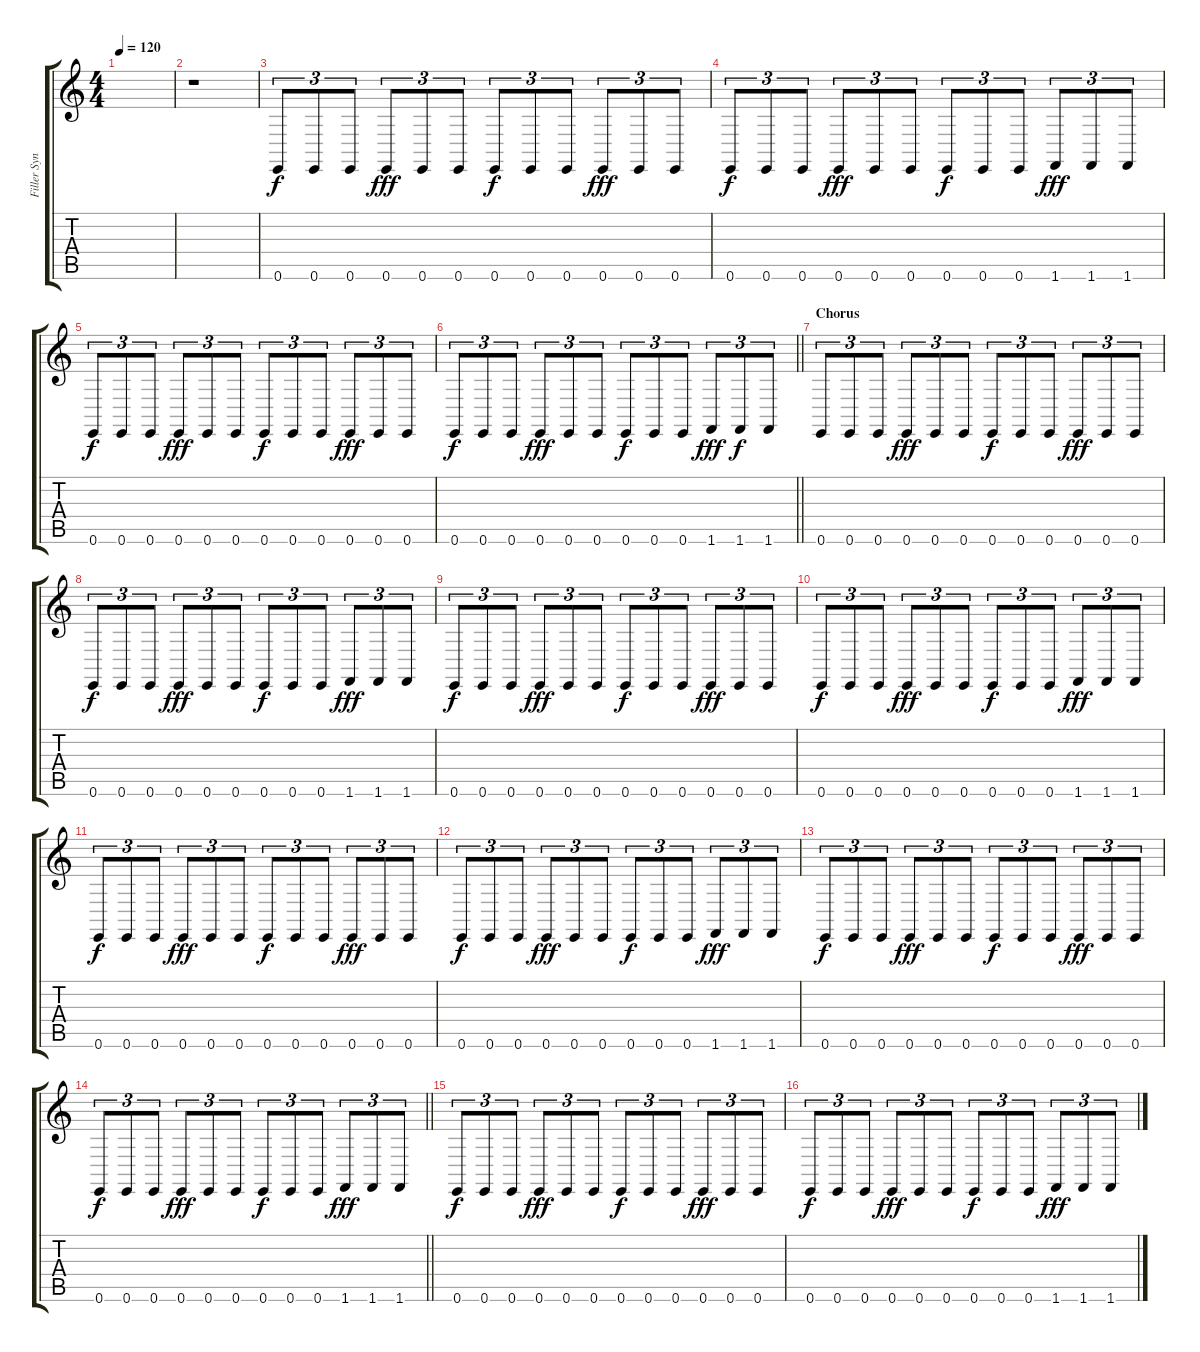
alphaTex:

\track ("Filler Synth" "Filler Syn") {instrument lead2sawtooth}
\staff {score tabs}
\tuning (E4 B3 G3 D3 A2 E2) {hide}
\ts (4 4)
\tempo 120
\clef g2
\ks c
|
r.1{volume 0} |
0.6.8{tu (3 2) dy f volume 7} 0.6.8{tu (3 2)} 0.6.8{tu (3 2)} 0.6.8{tu (3 2) dy fff} 0.6.8{tu (3 2)} 0.6.8{tu (3 2)} 0.6.8{tu (3 2) dy f} 0.6.8{tu (3 2)} 0.6.8{tu (3 2)} 0.6.8{tu (3 2) dy fff} 0.6.8{tu (3 2)} 0.6.8{tu (3 2)} |
0.6.8{tu (3 2) dy f} 0.6.8{tu (3 2)} 0.6.8{tu (3 2)} 0.6.8{tu (3 2) dy fff} 0.6.8{tu (3 2)} 0.6.8{tu (3 2)} 0.6.8{tu (3 2) dy f} 0.6.8{tu (3 2)} 0.6.8{tu (3 2)} 1.6.8{tu (3 2) dy fff} 1.6.8{tu (3 2)} 1.6.8{tu (3 2)} |
0.6.8{tu (3 2) dy f} 0.6.8{tu (3 2)} 0.6.8{tu (3 2)} 0.6.8{tu (3 2) dy fff} 0.6.8{tu (3 2)} 0.6.8{tu (3 2)} 0.6.8{tu (3 2) dy f} 0.6.8{tu (3 2)} 0.6.8{tu (3 2)} 0.6.8{tu (3 2) dy fff} 0.6.8{tu (3 2)} 0.6.8{tu (3 2)} |
\barLineRight lightlight
0.6.8{tu (3 2) dy f} 0.6.8{tu (3 2)} 0.6.8{tu (3 2)} 0.6.8{tu (3 2) dy fff} 0.6.8{tu (3 2)} 0.6.8{tu (3 2)} 0.6.8{tu (3 2) dy f} 0.6.8{tu (3 2)} 0.6.8{tu (3 2)} 1.6.8{tu (3 2) dy fff} 1.6.8{tu (3 2) dy f} 1.6.8{tu (3 2)} |
\section ("" "Chorus")
0.6.8{tu (3 2)} 0.6.8{tu (3 2)} 0.6.8{tu (3 2)} 0.6.8{tu (3 2) dy fff} 0.6.8{tu (3 2)} 0.6.8{tu (3 2)} 0.6.8{tu (3 2) dy f} 0.6.8{tu (3 2)} 0.6.8{tu (3 2)} 0.6.8{tu (3 2) dy fff} 0.6.8{tu (3 2)} 0.6.8{tu (3 2)} |
0.6.8{tu (3 2) dy f} 0.6.8{tu (3 2)} 0.6.8{tu (3 2)} 0.6.8{tu (3 2) dy fff} 0.6.8{tu (3 2)} 0.6.8{tu (3 2)} 0.6.8{tu (3 2) dy f} 0.6.8{tu (3 2)} 0.6.8{tu (3 2)} 1.6.8{tu (3 2) dy fff} 1.6.8{tu (3 2)} 1.6.8{tu (3 2)} |
0.6.8{tu (3 2) dy f} 0.6.8{tu (3 2)} 0.6.8{tu (3 2)} 0.6.8{tu (3 2) dy fff} 0.6.8{tu (3 2)} 0.6.8{tu (3 2)} 0.6.8{tu (3 2) dy f} 0.6.8{tu (3 2)} 0.6.8{tu (3 2)} 0.6.8{tu (3 2) dy fff} 0.6.8{tu (3 2)} 0.6.8{tu (3 2)} |
0.6.8{tu (3 2) dy f} 0.6.8{tu (3 2)} 0.6.8{tu (3 2)} 0.6.8{tu (3 2) dy fff} 0.6.8{tu (3 2)} 0.6.8{tu (3 2)} 0.6.8{tu (3 2) dy f} 0.6.8{tu (3 2)} 0.6.8{tu (3 2)} 1.6.8{tu (3 2) dy fff} 1.6.8{tu (3 2)} 1.6.8{tu (3 2)} |
0.6.8{tu (3 2) dy f} 0.6.8{tu (3 2)} 0.6.8{tu (3 2)} 0.6.8{tu (3 2) dy fff} 0.6.8{tu (3 2)} 0.6.8{tu (3 2)} 0.6.8{tu (3 2) dy f} 0.6.8{tu (3 2)} 0.6.8{tu (3 2)} 0.6.8{tu (3 2) dy fff} 0.6.8{tu (3 2)} 0.6.8{tu (3 2)} |
0.6.8{tu (3 2) dy f} 0.6.8{tu (3 2)} 0.6.8{tu (3 2)} 0.6.8{tu (3 2) dy fff} 0.6.8{tu (3 2)} 0.6.8{tu (3 2)} 0.6.8{tu (3 2) dy f} 0.6.8{tu (3 2)} 0.6.8{tu (3 2)} 1.6.8{tu (3 2) dy fff} 1.6.8{tu (3 2)} 1.6.8{tu (3 2)} |
0.6.8{tu (3 2) dy f} 0.6.8{tu (3 2)} 0.6.8{tu (3 2)} 0.6.8{tu (3 2) dy fff} 0.6.8{tu (3 2)} 0.6.8{tu (3 2)} 0.6.8{tu (3 2) dy f} 0.6.8{tu (3 2)} 0.6.8{tu (3 2)} 0.6.8{tu (3 2) dy fff} 0.6.8{tu (3 2)} 0.6.8{tu (3 2)} |
\barLineRight lightlight
0.6.8{tu (3 2) dy f} 0.6.8{tu (3 2)} 0.6.8{tu (3 2)} 0.6.8{tu (3 2) dy fff} 0.6.8{tu (3 2)} 0.6.8{tu (3 2)} 0.6.8{tu (3 2) dy f} 0.6.8{tu (3 2)} 0.6.8{tu (3 2)} 1.6.8{tu (3 2) dy fff} 1.6.8{tu (3 2)} 1.6.8{tu (3 2)} |
\section ("" "")
0.6.8{tu (3 2) dy f} 0.6.8{tu (3 2)} 0.6.8{tu (3 2)} 0.6.8{tu (3 2) dy fff} 0.6.8{tu (3 2)} 0.6.8{tu (3 2)} 0.6.8{tu (3 2) dy f} 0.6.8{tu (3 2)} 0.6.8{tu (3 2)} 0.6.8{tu (3 2) dy fff} 0.6.8{tu (3 2)} 0.6.8{tu (3 2)} |
0.6.8{tu (3 2) dy f} 0.6.8{tu (3 2)} 0.6.8{tu (3 2)} 0.6.8{tu (3 2) dy fff} 0.6.8{tu (3 2)} 0.6.8{tu (3 2)} 0.6.8{tu (3 2) dy f} 0.6.8{tu (3 2)} 0.6.8{tu (3 2)} 1.6.8{tu (3 2) dy fff} 1.6.8{tu (3 2)} 1.6.8{tu (3 2)}
